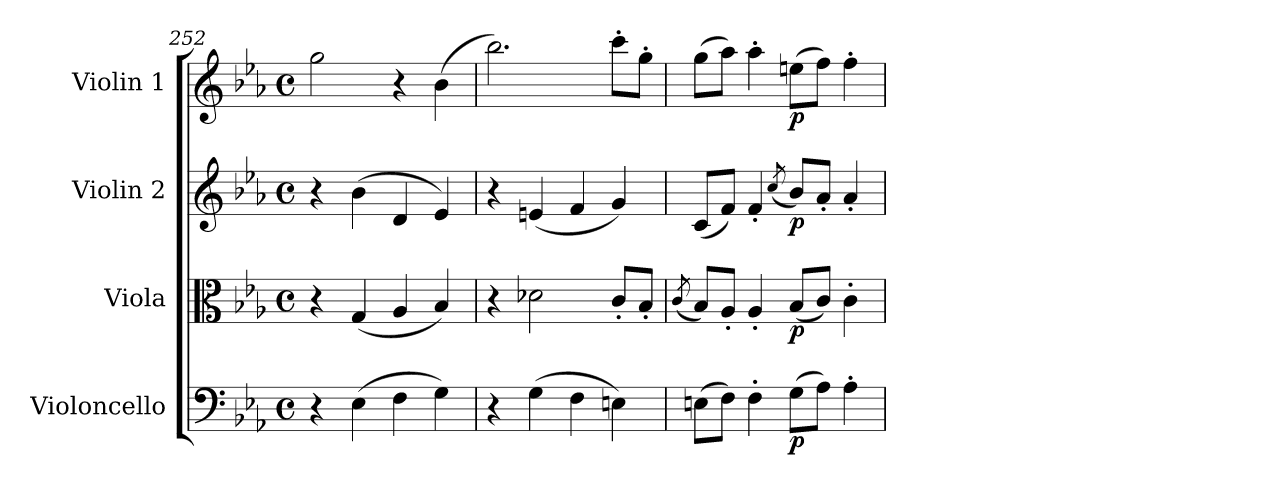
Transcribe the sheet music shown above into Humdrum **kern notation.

**kern	**dynam	**kern	**dynam	**kern	**dynam	**kern	**dynam
*part4	*part4	*part3	*part3	*part2	*part2	*part1	*part1
*staff4	*staff4	*staff3	*staff3	*staff2	*staff2	*staff1	*staff1
*I"Violoncello	*	*I"Viola	*	*I"Violin 2	*	*I"Violin 1	*
*I'Vc	*	*I'Vla	*	*I'Vln	*	*I'Vln	*
*clefF4	*	*clefC3	*	*clefG2	*	*clefG2	*
*k[b-e-a-]	*	*k[b-e-a-]	*	*k[b-e-a-]	*	*k[b-e-a-]	*
*M4/4	*	*M4/4	*	*M4/4	*	*M4/4	*
*met(c)	*	*met(c)	*	*met(c)	*	*met(c)	*
=252	=252	=252	=252	=252	=252	=252	=252
4r	.	4r	.	4r	.	2gg\	.
(4E-\	.	(4G/	.	(4b-\	.	.	.
4F\	.	4A-/	.	4d/	.	4r	.
4G\)	.	4B-/)	.	4e-/)	.	(4b-\	.
=253	=253	=253	=253	=253	=253	=253	=253
4r	.	4r	.	4r	.	2.bb-\)	.
(4G\	.	2d-X\	.	(4en/	.	.	.
4F\	.	.	.	4f/	.	.	.
4En\)	.	8c'/L	.	4g/)	.	8ccc'\L	.
.	.	8B-'/J	.	.	.	8gg'\J	.
=254	=254	=254	=254	=254	=254	=254	=254
.	.	(8qc/	.	.	.	.	.
(8En\L	.	8B-/L)	.	(8c/L	.	(8gg\L	.
8F\J)	.	8A-'/J	.	8f/J)	.	8aa-\J)	.
4F'\	.	4A-'/	.	4f'/	.	4aa-'\	.
.	.	.	.	(8qcc/	.	.	.
!	!LO:DY:b	!	!LO:DY:b	!	!LO:DY:b	!	!LO:DY:b
(8G\L	p	(8B-/L	p	8b-/L)	p	(8een\L	p
8A-\J)	.	8c/J)	.	8a-'/J	.	8ff\J)	.
4A-'\	.	4c'\	.	4a-'/	.	4ff'\	.
=	=	=	=	=	=	=	=
*-	*-	*-	*-	*-	*-	*-	*-
